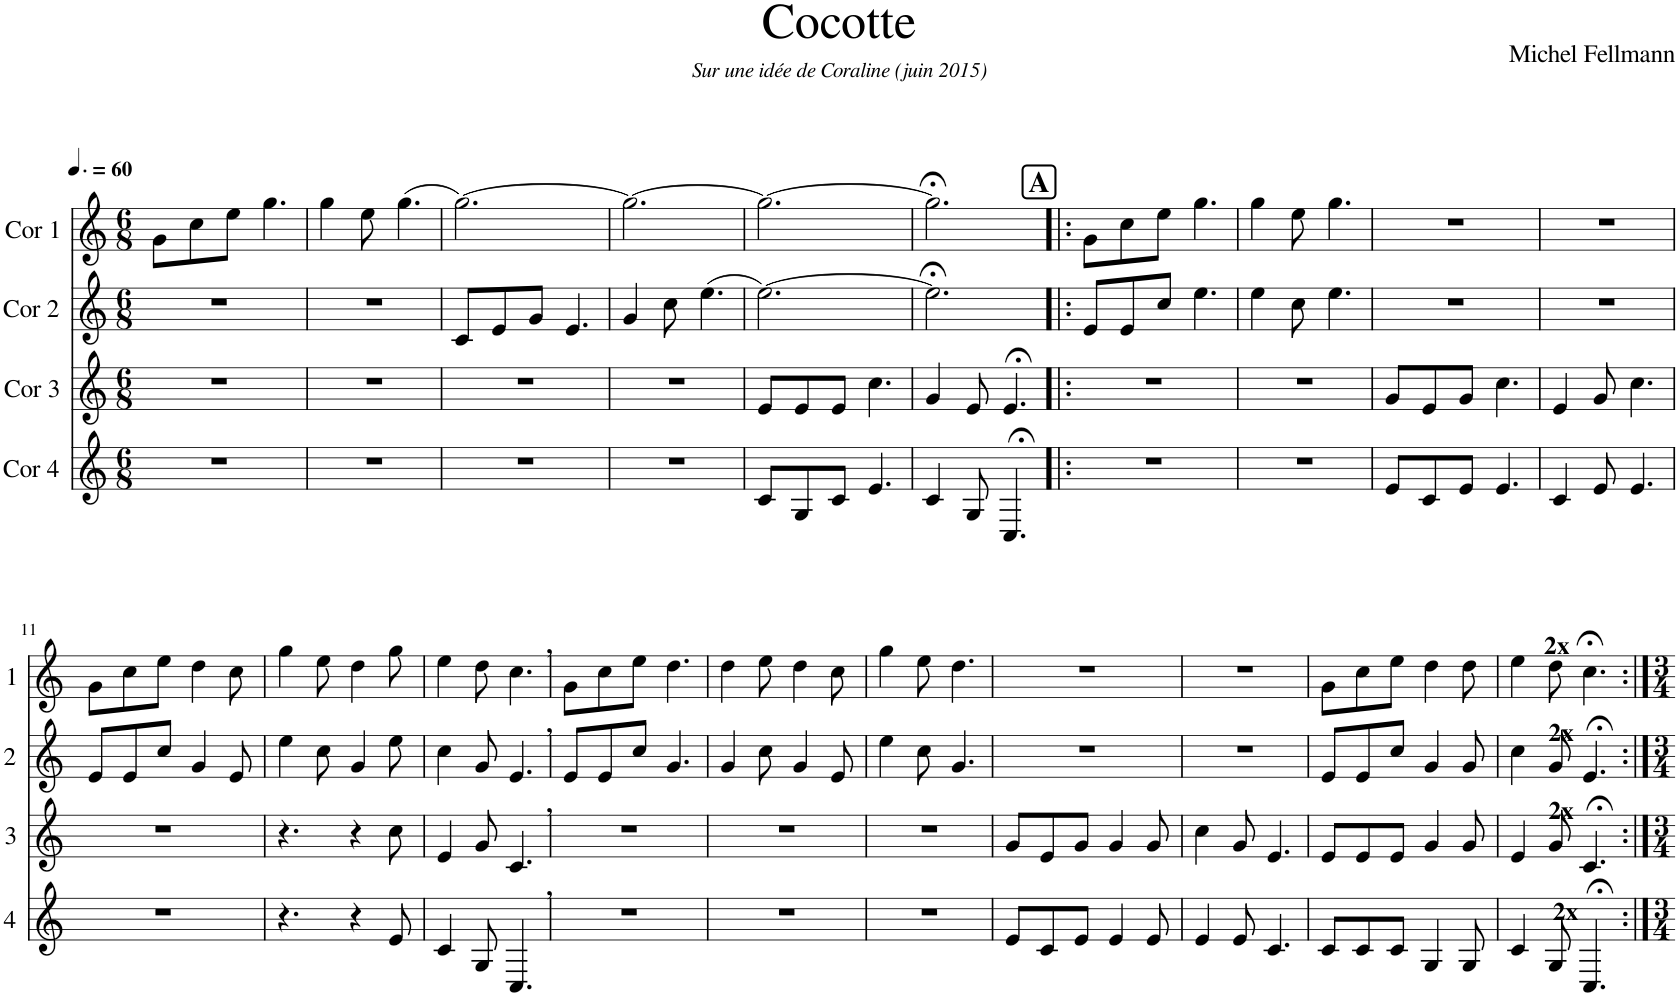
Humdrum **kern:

**kern	**kern	**kern	**kern
*part4	*part3	*part2	*part1
*staff4	*staff3	*staff2	*staff1
*I"Cor 4	*I"Cor 3	*I"Cor 2	*I"Cor 1
*clefG2	*clefG2	*clefG2	*clefG2
*Trd4c7	*Trd4c7	*Trd4c7	*Trd4c7
*k[]	*k[]	*k[]	*k[]
*M6/8	*M6/8	*M6/8	*M6/8
*MM90	*MM90	*MM90	*MM90
=1	=1	=1	=1
2.r	2.r	2.r	8g\L
.	.	.	8cc\
.	.	.	8ee\J
.	.	.	4.gg\
=2	=2	=2	=2
2.r	2.r	2.r	4gg\
.	.	.	8ee\
.	.	.	(4.gg\
=3	=3	=3	=3
2.r	2.r	8c/L	[2.gg\)
.	.	8e/	.
.	.	8g/J	.
.	.	4.e/	.
=4	=4	=4	=4
2.r	2.r	4g/	2.gg\_
.	.	8cc\	.
.	.	(4.ee\	.
=5	=5	=5	=5
8c/L	8e/L	[2.ee\)	2.gg\_
8G/	8e/	.	.
8c/J	8e/J	.	.
4.e/	4.cc\	.	.
=6	=6	=6	=6
4c/	4g/	2.ee;<\]	2.gg;<\]
8G/	8e/	.	.
4.C;</	4.e;</	.	.
!!LO:REH:place=s1:a:B:cj:fs=14:t=A
=7!|:	=7!|:	=7!|:	=7!|:
2.r	2.r	8e/L	8g\L
.	.	8e/	8cc\
.	.	8cc/J	8ee\J
.	.	4.ee\	4.gg\
=8	=8	=8	=8
2.r	2.r	4ee\	4gg\
.	.	8cc\	8ee\
.	.	4.ee\	4.gg\
=9	=9	=9	=9
8e/L	8g/L	2.r	2.r
8c/	8e/	.	.
8e/J	8g/J	.	.
4.e/	4.cc\	.	.
=10	=10	=10	=10
4c/	4e/	2.r	2.r
8e/	8g/	.	.
4.e/	4.cc\	.	.
!!LO:LB:g=z
=11	=11	=11	=11
2.r	2.r	8e/L	8g\L
.	.	8e/	8cc\
.	.	8cc/J	8ee\J
.	.	4g/	4dd\
.	.	8e/	8cc\
=12	=12	=12	=12
4.r	4.r	4ee\	4gg\
.	.	8cc\	8ee\
4r	4r	4g/	4dd\
8e/	8cc\	8ee\	8gg\
=13	=13	=13	=13
4c/	4e/	4cc\	4ee\
8G/	8g/	8g/	8dd\
!	!	!	!LO:TX:a:B:t=,
!	!	!LO:TX:a:B:t=,	!
!	!LO:TX:a:B:t=,	!	!
!LO:TX:a:B:t=,	!	!	!
4.C/	4.c/	4.e/	4.cc\
=14	=14	=14	=14
2.r	2.r	8e/L	8g\L
.	.	8e/	8cc\
.	.	8cc/J	8ee\J
.	.	4.g/	4.dd\
=15	=15	=15	=15
2.r	2.r	4g/	4dd\
.	.	8cc\	8ee\
.	.	4g/	4dd\
.	.	8e/	8cc\
=16	=16	=16	=16
2.r	2.r	4ee\	4gg\
.	.	8cc\	8ee\
.	.	4.g/	4.dd\
=17	=17	=17	=17
8e/L	8g/L	2.r	2.r
8c/	8e/	.	.
8e/J	8g/J	.	.
4e/	4g/	.	.
8e/	8g/	.	.
=18	=18	=18	=18
4e/	4cc\	2.r	2.r
8e/	8g/	.	.
4.c/	4.e/	.	.
=19	=19	=19	=19
8c/L	8e/L	8e/L	8g\L
8c/	8e/	8e/	8cc\
8c/J	8e/J	8cc/J	8ee\J
4G/	4g/	4g/	4dd\
8G/	8g/	8g/	8dd\
=20	=20	=20	=20
!	!	!	!LO:TX:a:B:t=2x
4c/	4e/	4cc\	4ee\
!	!	!LO:TX:a:B:t=2x	!
!	!LO:TX:a:B:t=2x	!	!
!LO:TX:a:B:t=2x	!	!	!
8G/	8g/	8g/	8dd\
4.C;</	4.c;</	4.e;</	4.cc;<\
=:|!	=:|!	=:|!	=:|!
*-	*-	*-	*-
